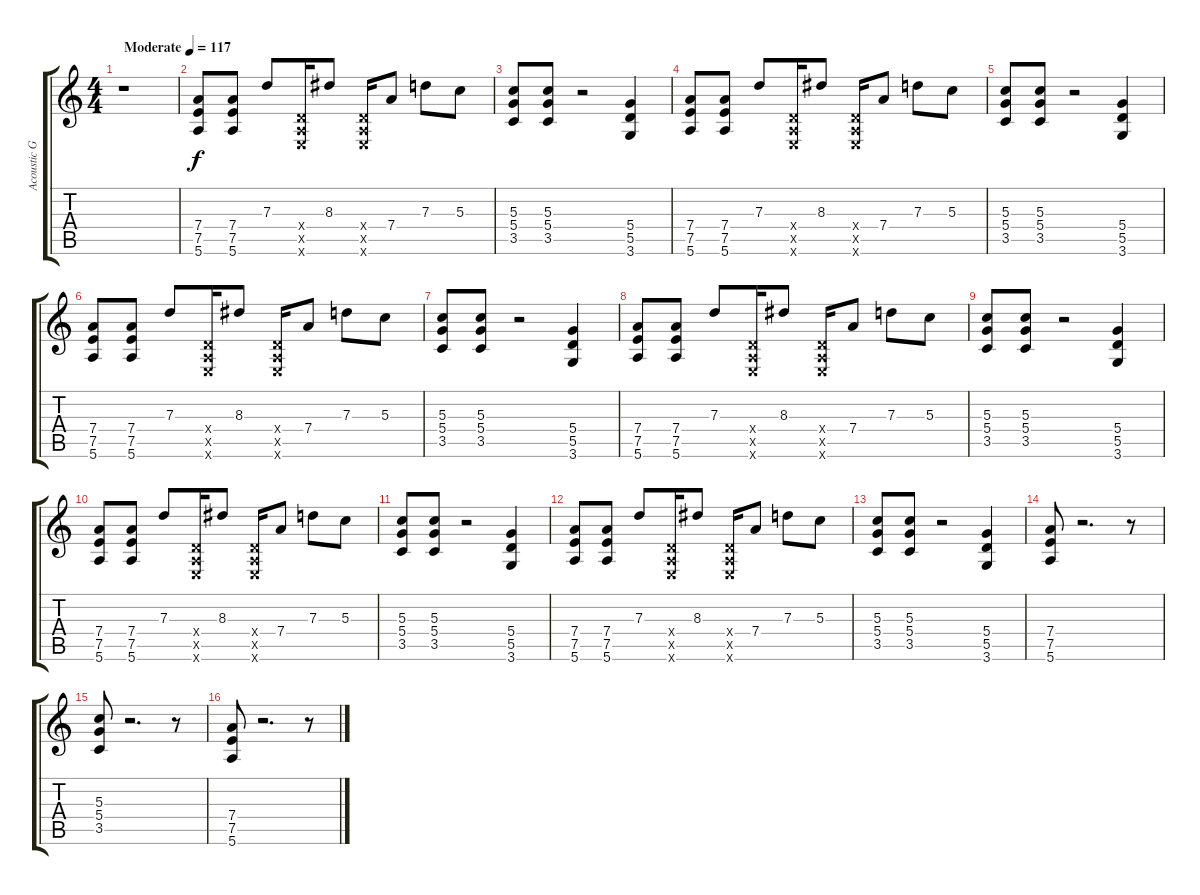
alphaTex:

\track ("Acoustic Guitar" "Acoustic G") {instrument acousticguitarsteel}
\staff {score tabs}
\tuning (E4 B3 G3 D3 A2 E2) {hide}
\ts (4 4)
\tempo (117 "Moderate")
\clef g2
\ks c
r.1{dy f instrument acousticguitarsteel} |
(7.4 7.5 5.6).8 (7.4 7.5 5.6).8 7.3.8 (0.4{x} 0.5{x} 0.6{x}).16 8.3.8 (0.4{x} 0.5{x} 0.6{x}).16 7.4.8 7.3.8 5.3.8 |
(5.3 5.4 3.5).8 (5.3 5.4 3.5).8 r.2 (5.4 5.5 3.6).4 |
(7.4 7.5 5.6).8 (7.4 7.5 5.6).8 7.3.8 (0.4{x} 0.5{x} 0.6{x}).16 8.3.8 (0.4{x} 0.5{x} 0.6{x}).16 7.4.8 7.3.8 5.3.8 |
(5.3 5.4 3.5).8 (5.3 5.4 3.5).8 r.2 (5.4 5.5 3.6).4 |
(7.4 7.5 5.6).8 (7.4 7.5 5.6).8 7.3.8 (0.4{x} 0.5{x} 0.6{x}).16 8.3.8 (0.4{x} 0.5{x} 0.6{x}).16 7.4.8 7.3.8 5.3.8 |
(5.3 5.4 3.5).8 (5.3 5.4 3.5).8 r.2 (5.4 5.5 3.6).4 |
(7.4 7.5 5.6).8 (7.4 7.5 5.6).8 7.3.8 (0.4{x} 0.5{x} 0.6{x}).16 8.3.8 (0.4{x} 0.5{x} 0.6{x}).16 7.4.8 7.3.8 5.3.8 |
(5.3 5.4 3.5).8 (5.3 5.4 3.5).8 r.2 (5.4 5.5 3.6).4 |
(7.4 7.5 5.6).8 (7.4 7.5 5.6).8 7.3.8 (0.4{x} 0.5{x} 0.6{x}).16 8.3.8 (0.4{x} 0.5{x} 0.6{x}).16 7.4.8 7.3.8 5.3.8 |
(5.3 5.4 3.5).8 (5.3 5.4 3.5).8 r.2 (5.4 5.5 3.6).4 |
(7.4 7.5 5.6).8 (7.4 7.5 5.6).8 7.3.8 (0.4{x} 0.5{x} 0.6{x}).16 8.3.8 (0.4{x} 0.5{x} 0.6{x}).16 7.4.8 7.3.8 5.3.8 |
(5.3 5.4 3.5).8 (5.3 5.4 3.5).8 r.2 (5.4 5.5 3.6).4 |
(7.4 7.5 5.6).8 r.2{d} r.8 |
(5.3 5.4 3.5).8 r.2{d} r.8 |
(7.4 7.5 5.6).8 r.2{d} r.8
